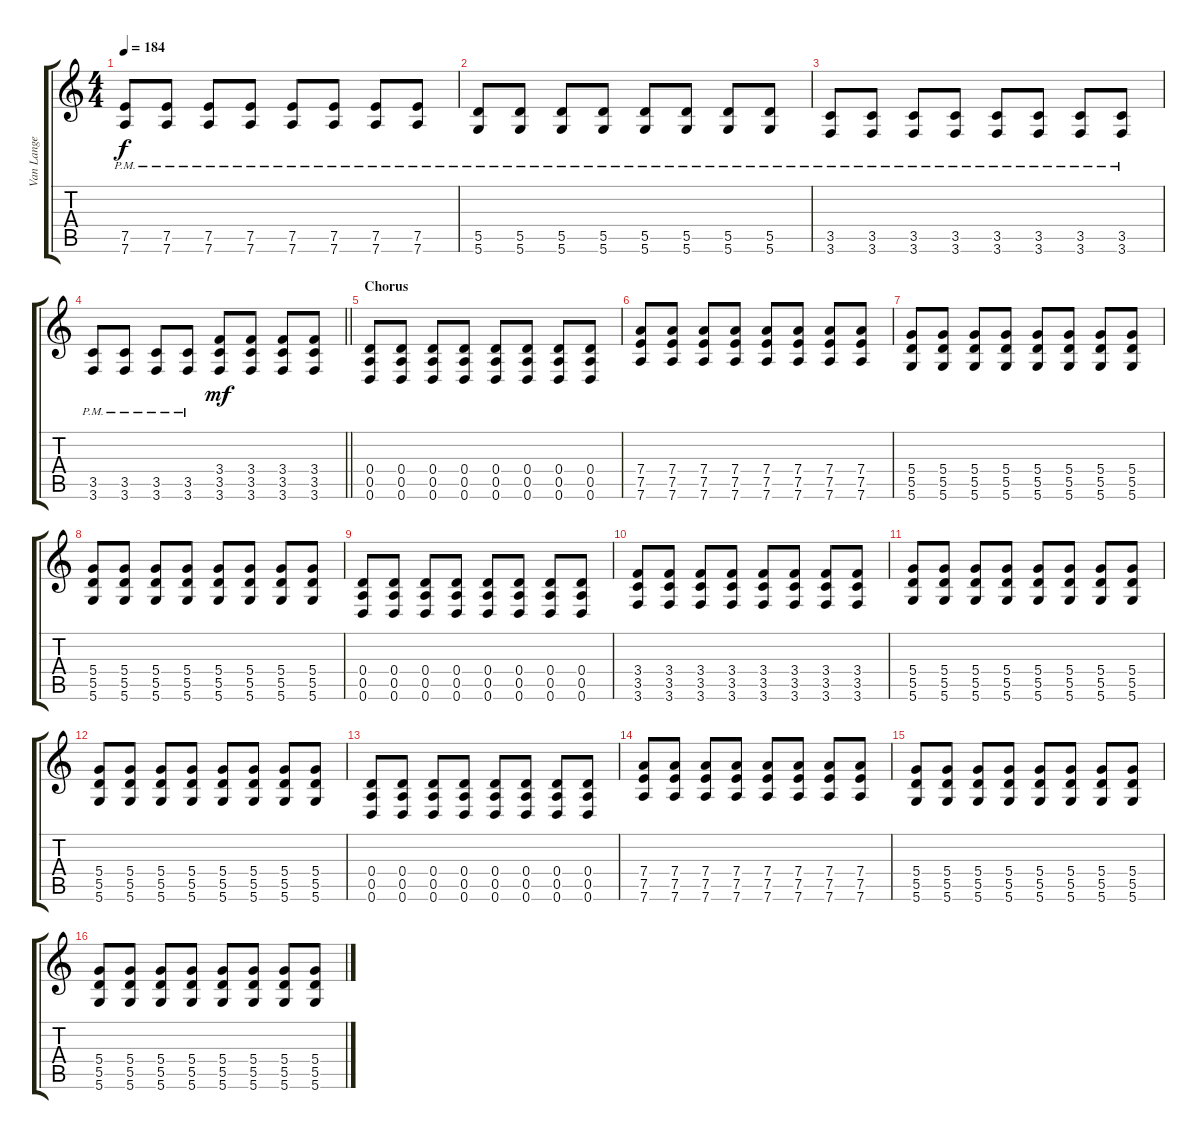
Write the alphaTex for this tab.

\track ("Van Lange" "Van Lange") {instrument distortionguitar}
\staff {score tabs}
\tuning (E4 B3 G3 D3 A2 D2) {hide}
\ts (4 4)
\tempo 184
\clef g2
\ks c
(7.5{pm} 7.6{pm}).8{dy f} (7.5{pm} 7.6{pm}).8 (7.5{pm} 7.6{pm}).8 (7.5{pm} 7.6{pm}).8 (7.5{pm} 7.6{pm}).8 (7.5{pm} 7.6{pm}).8 (7.5{pm} 7.6{pm}).8 (7.5{pm} 7.6{pm}).8 |
(5.5{pm} 5.6{pm}).8 (5.5{pm} 5.6{pm}).8 (5.5{pm} 5.6{pm}).8 (5.5{pm} 5.6{pm}).8 (5.5{pm} 5.6{pm}).8 (5.5{pm} 5.6{pm}).8 (5.5{pm} 5.6{pm}).8 (5.5{pm} 5.6{pm}).8 |
(3.5{pm} 3.6{pm}).8 (3.5{pm} 3.6{pm}).8 (3.5{pm} 3.6{pm}).8 (3.5{pm} 3.6{pm}).8 (3.5{pm} 3.6{pm}).8 (3.5{pm} 3.6{pm}).8 (3.5{pm} 3.6{pm}).8 (3.5{pm} 3.6{pm}).8 |
\barLineRight lightlight
(3.5{pm} 3.6{pm}).8 (3.5{pm} 3.6{pm}).8 (3.5{pm} 3.6{pm}).8 (3.5{pm} 3.6{pm}).8 (3.4 3.5 3.6).8{dy mf} (3.4 3.5 3.6).8 (3.4 3.5 3.6).8 (3.4 3.5 3.6).8 |
\section ("" "Chorus")
(0.4 0.5 0.6).8 (0.4 0.5 0.6).8 (0.4 0.5 0.6).8 (0.4 0.5 0.6).8 (0.4 0.5 0.6).8 (0.4 0.5 0.6).8 (0.4 0.5 0.6).8 (0.4 0.5 0.6).8 |
(7.4 7.5 7.6).8 (7.4 7.5 7.6).8 (7.4 7.5 7.6).8 (7.4 7.5 7.6).8 (7.4 7.5 7.6).8 (7.4 7.5 7.6).8 (7.4 7.5 7.6).8 (7.4 7.5 7.6).8 |
(5.4 5.5 5.6).8 (5.4 5.5 5.6).8 (5.4 5.5 5.6).8 (5.4 5.5 5.6).8 (5.4 5.5 5.6).8 (5.4 5.5 5.6).8 (5.4 5.5 5.6).8 (5.4 5.5 5.6).8 |
(5.4 5.5 5.6).8 (5.4 5.5 5.6).8 (5.4 5.5 5.6).8 (5.4 5.5 5.6).8 (5.4 5.5 5.6).8 (5.4 5.5 5.6).8 (5.4 5.5 5.6).8 (5.4 5.5 5.6).8 |
(0.4 0.5 0.6).8 (0.4 0.5 0.6).8 (0.4 0.5 0.6).8 (0.4 0.5 0.6).8 (0.4 0.5 0.6).8 (0.4 0.5 0.6).8 (0.4 0.5 0.6).8 (0.4 0.5 0.6).8 |
(3.4 3.5 3.6).8 (3.4 3.5 3.6).8 (3.4 3.5 3.6).8 (3.4 3.5 3.6).8 (3.4 3.5 3.6).8 (3.4 3.5 3.6).8 (3.4 3.5 3.6).8 (3.4 3.5 3.6).8 |
(5.4 5.5 5.6).8 (5.4 5.5 5.6).8 (5.4 5.5 5.6).8 (5.4 5.5 5.6).8 (5.4 5.5 5.6).8 (5.4 5.5 5.6).8 (5.4 5.5 5.6).8 (5.4 5.5 5.6).8 |
(5.4 5.5 5.6).8 (5.4 5.5 5.6).8 (5.4 5.5 5.6).8 (5.4 5.5 5.6).8 (5.4 5.5 5.6).8 (5.4 5.5 5.6).8 (5.4 5.5 5.6).8 (5.4 5.5 5.6).8 |
(0.4 0.5 0.6).8 (0.4 0.5 0.6).8 (0.4 0.5 0.6).8 (0.4 0.5 0.6).8 (0.4 0.5 0.6).8 (0.4 0.5 0.6).8 (0.4 0.5 0.6).8 (0.4 0.5 0.6).8 |
(7.4 7.5 7.6).8 (7.4 7.5 7.6).8 (7.4 7.5 7.6).8 (7.4 7.5 7.6).8 (7.4 7.5 7.6).8 (7.4 7.5 7.6).8 (7.4 7.5 7.6).8 (7.4 7.5 7.6).8 |
(5.4 5.5 5.6).8 (5.4 5.5 5.6).8 (5.4 5.5 5.6).8 (5.4 5.5 5.6).8 (5.4 5.5 5.6).8 (5.4 5.5 5.6).8 (5.4 5.5 5.6).8 (5.4 5.5 5.6).8 |
(5.4 5.5 5.6).8 (5.4 5.5 5.6).8 (5.4 5.5 5.6).8 (5.4 5.5 5.6).8 (5.4 5.5 5.6).8 (5.4 5.5 5.6).8 (5.4 5.5 5.6).8 (5.4 5.5 5.6).8
